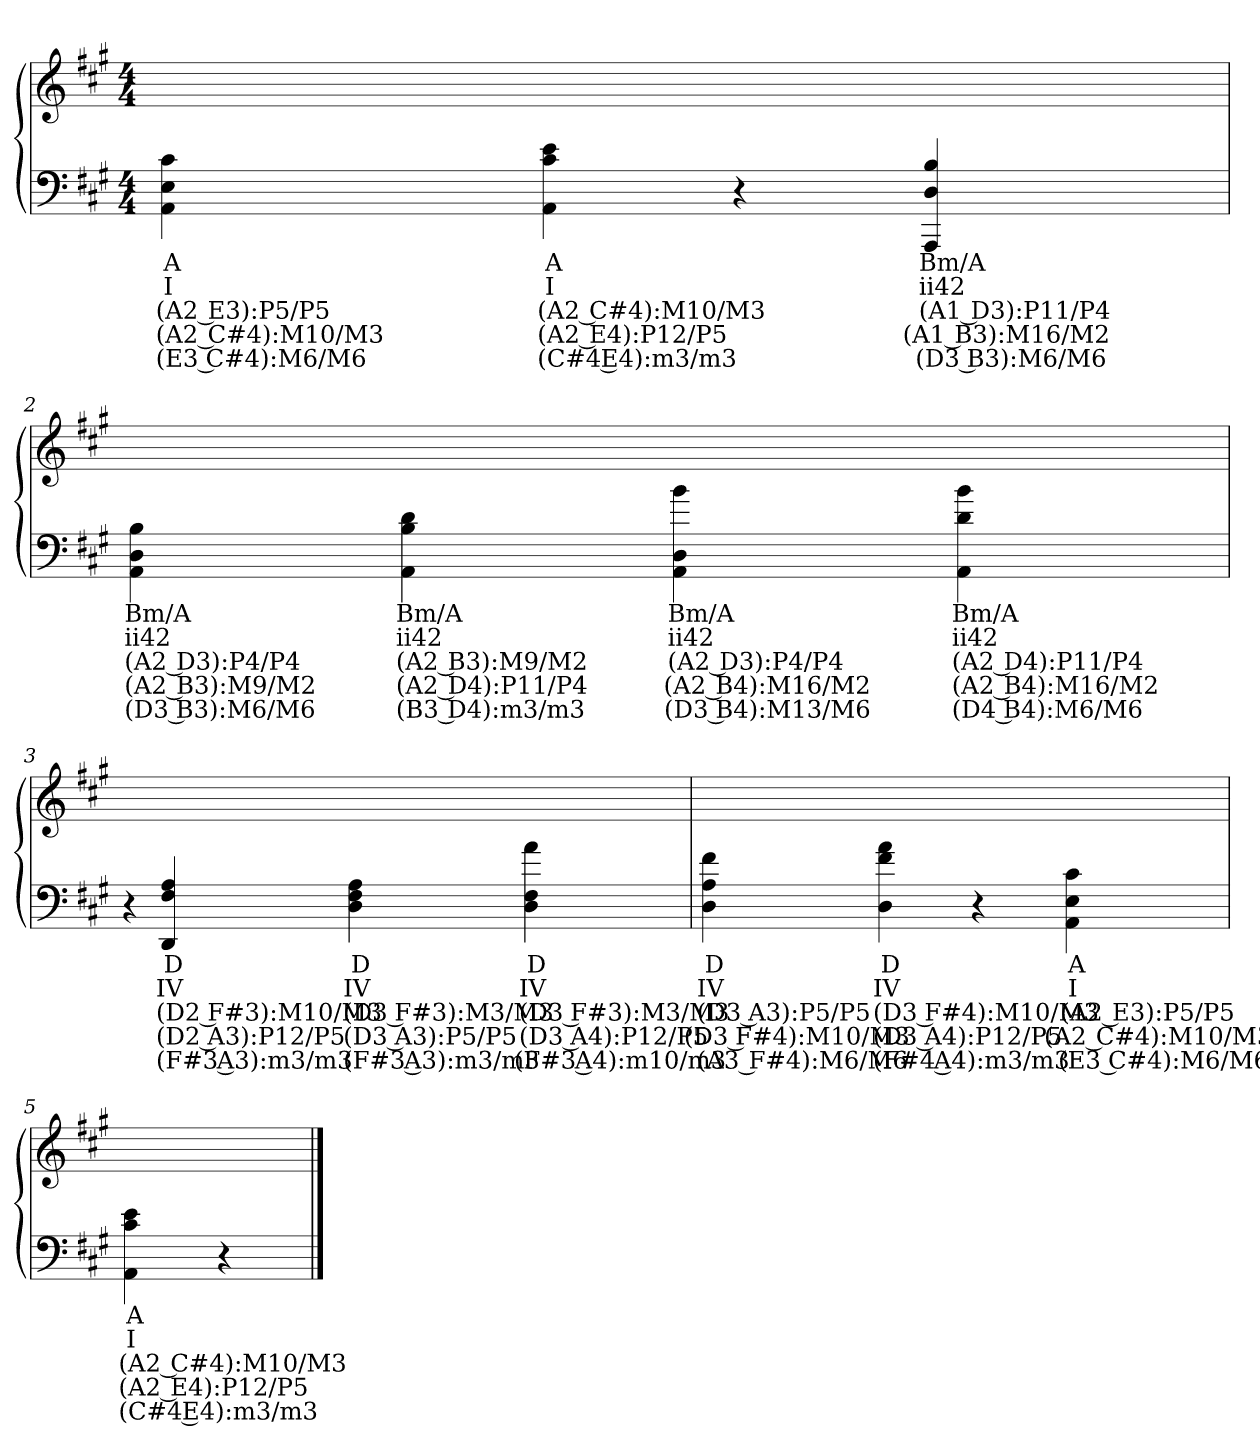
**kern	**text	**text	**text	**text	**text	**kern
*part2	*part2	*part2	*part2	*part2	*part2	*part1
*staff2	*staff2	*staff2	*staff2	*staff2	*staff2	*staff1
*clefF4	*	*	*	*	*	*clefG2
*k[f#c#g#]	*	*	*	*	*	*k[f#c#g#]
*A:	*	*	*	*	*	*A:
*M4/4	*	*	*	*	*	*M4/4
*MM60	*	*	*	*	*	*MM60
=1	=1	=1	=1	=1	=1	=1
4AA 4E 4c#	A	I	(A2 E3):P5/P5	(A2 C#4):M10/M3	(E3 C#4):M6/M6	1ryy
4AA 4c# 4e	A	I	(A2 C#4):M10/M3	(A2 E4):P12/P5	(C#4 E4):m3/m3	.
4r	.	.	.	.	.	.
4AAA 4D 4B	Bm/A	ii42	(A1 D3):P11/P4	(A1 B3):M16/M2	(D3 B3):M6/M6	.
=2	=2	=2	=2	=2	=2	=2
4AA 4D 4B	Bm/A	ii42	(A2 D3):P4/P4	(A2 B3):M9/M2	(D3 B3):M6/M6	1ryy
4AA 4B 4d	Bm/A	ii42	(A2 B3):M9/M2	(A2 D4):P11/P4	(B3 D4):m3/m3	.
4AA 4D 4b	Bm/A	ii42	(A2 D3):P4/P4	(A2 B4):M16/M2	(D3 B4):M13/M6	.
4AA 4d 4b	Bm/A	ii42	(A2 D4):P11/P4	(A2 B4):M16/M2	(D4 B4):M6/M6	.
=3	=3	=3	=3	=3	=3	=3
4r	.	.	.	.	.	1ryy
4DD 4F# 4A	D	IV	(D2 F#3):M10/M3	(D2 A3):P12/P5	(F#3 A3):m3/m3	.
4D 4F# 4A	D	IV	(D3 F#3):M3/M3	(D3 A3):P5/P5	(F#3 A3):m3/m3	.
4D 4F# 4a	D	IV	(D3 F#3):M3/M3	(D3 A4):P12/P5	(F#3 A4):m10/m3	.
=4	=4	=4	=4	=4	=4	=4
4D 4A 4f#	D	IV	(D3 A3):P5/P5	(D3 F#4):M10/M3	(A3 F#4):M6/M6	1ryy
4D 4f# 4a	D	IV	(D3 F#4):M10/M3	(D3 A4):P12/P5	(F#4 A4):m3/m3	.
4r	.	.	.	.	.	.
4AA 4E 4c#	A	I	(A2 E3):P5/P5	(A2 C#4):M10/M3	(E3 C#4):M6/M6	.
=5	=5	=5	=5	=5	=5	=5
4AA 4c# 4e	A	I	(A2 C#4):M10/M3	(A2 E4):P12/P5	(C#4 E4):m3/m3	2ryy
4r	.	.	.	.	.	.
==	==	==	==	==	==	==
*-	*-	*-	*-	*-	*-	*-
